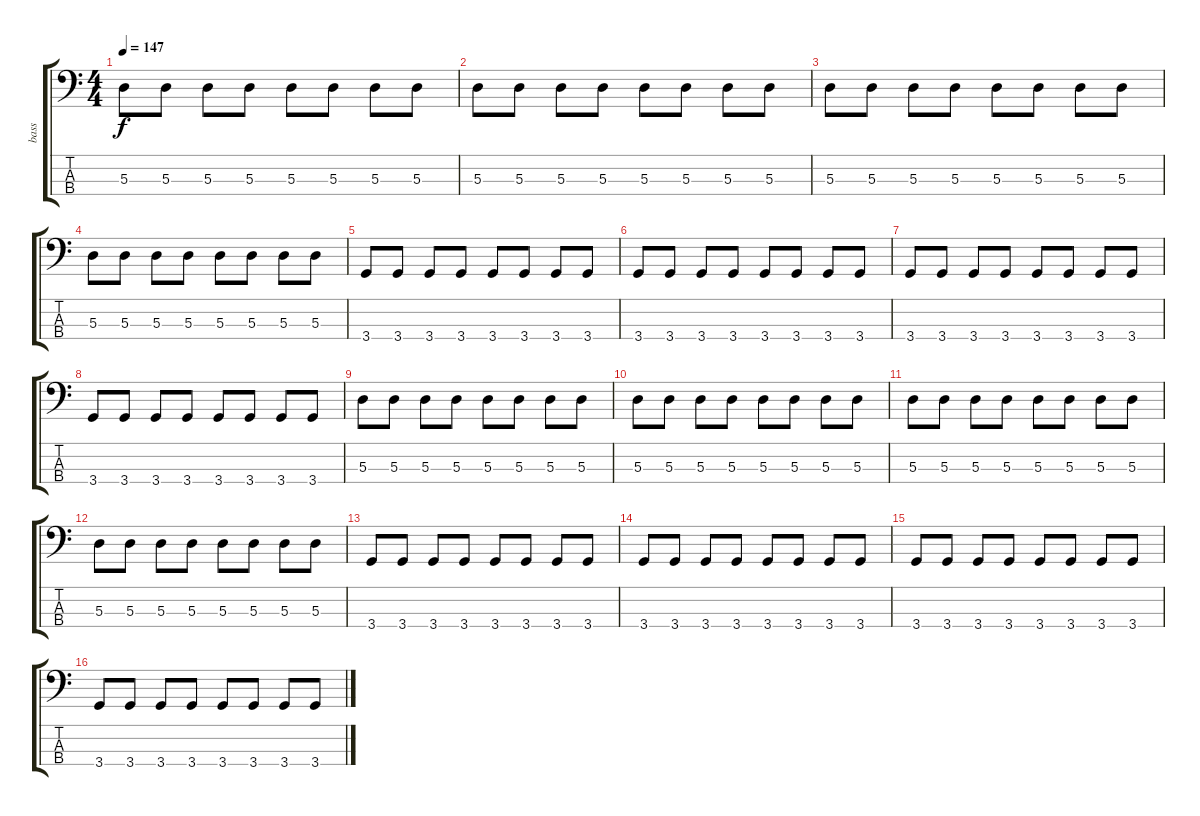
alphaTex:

\track ("bass" "bass") {instrument electricbassfinger}
\staff {score tabs}
\tuning (G2 D2 A1 E1) {hide}
\ts (4 4)
\tempo 147
\clef f4
\ks c
5.3.8{dy f} 5.3.8 5.3.8 5.3.8 5.3.8 5.3.8 5.3.8 5.3.8 |
5.3.8 5.3.8 5.3.8 5.3.8 5.3.8 5.3.8 5.3.8 5.3.8 |
5.3.8 5.3.8 5.3.8 5.3.8 5.3.8 5.3.8 5.3.8 5.3.8 |
5.3.8 5.3.8 5.3.8 5.3.8 5.3.8 5.3.8 5.3.8 5.3.8 |
3.4.8 3.4.8 3.4.8 3.4.8 3.4.8 3.4.8 3.4.8 3.4.8 |
3.4.8 3.4.8 3.4.8 3.4.8 3.4.8 3.4.8 3.4.8 3.4.8 |
3.4.8 3.4.8 3.4.8 3.4.8 3.4.8 3.4.8 3.4.8 3.4.8 |
3.4.8 3.4.8 3.4.8 3.4.8 3.4.8 3.4.8 3.4.8 3.4.8 |
5.3.8 5.3.8 5.3.8 5.3.8 5.3.8 5.3.8 5.3.8 5.3.8 |
5.3.8 5.3.8 5.3.8 5.3.8 5.3.8 5.3.8 5.3.8 5.3.8 |
5.3.8 5.3.8 5.3.8 5.3.8 5.3.8 5.3.8 5.3.8 5.3.8 |
5.3.8 5.3.8 5.3.8 5.3.8 5.3.8 5.3.8 5.3.8 5.3.8 |
3.4.8 3.4.8 3.4.8 3.4.8 3.4.8 3.4.8 3.4.8 3.4.8 |
3.4.8 3.4.8 3.4.8 3.4.8 3.4.8 3.4.8 3.4.8 3.4.8 |
3.4.8 3.4.8 3.4.8 3.4.8 3.4.8 3.4.8 3.4.8 3.4.8 |
3.4.8 3.4.8 3.4.8 3.4.8 3.4.8 3.4.8 3.4.8 3.4.8
